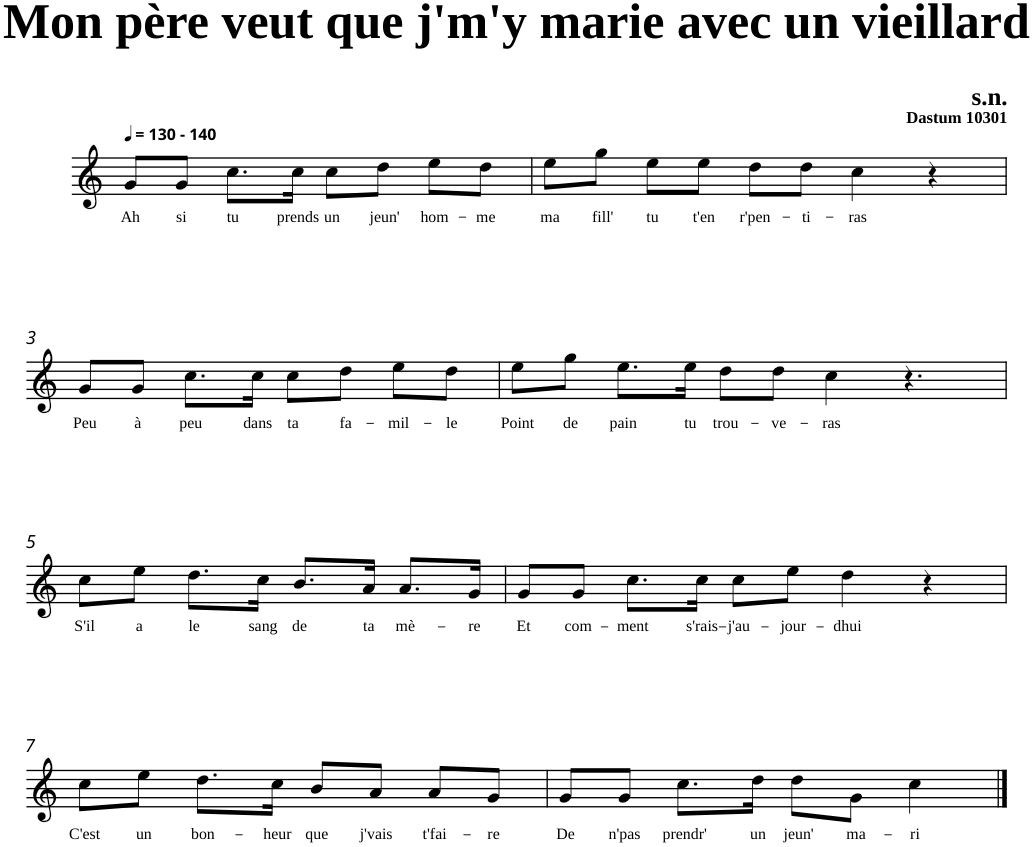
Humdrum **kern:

**kern	**text
*part1	*part1
*staff1	*staff1
*clefG2	*
*k[]	*
=1	=1
!LO:TX:a:B:t=- 140	!
!	!LO:LY:b
8g/L	Ah
!	!LO:LY:b
8g/J	si
!	!LO:LY:b
8.cc\L	tu
!	!LO:LY:b
16cc\Jk	prends
!	!LO:LY:b
8cc\L	un
!	!LO:LY:b
8dd\J	jeun'
!	!LO:LY:b
8ee\L	hom-
!	!LO:LY:b
8dd\J	-me
=2	=2
!	!LO:LY:b
8ee\L	ma
!	!LO:LY:b
8gg\J	fill'
!	!LO:LY:b
8ee\L	tu
!	!LO:LY:b
8ee\J	t'en
!	!LO:LY:b
8dd\L	r'pen-
!	!LO:LY:b
8dd\J	-ti-
!	!LO:LY:b
4cc\	-ras
4r	.
!!LO:LB:g=z
=3	=3
!	!LO:LY:b
8g/L	Peu
!	!LO:LY:b
8g/J	à
!	!LO:LY:b
8.cc\L	peu
!	!LO:LY:b
16cc\Jk	dans
!	!LO:LY:b
8cc\L	ta
!	!LO:LY:b
8dd\J	fa-
!	!LO:LY:b
8ee\L	-mil-
!	!LO:LY:b
8dd\J	-le
=4	=4
!	!LO:LY:b
8ee\L	Point
!	!LO:LY:b
8gg\J	de
!	!LO:LY:b
8.ee\L	pain
!	!LO:LY:b
16ee\Jk	tu
!	!LO:LY:b
8dd\L	trou-
!	!LO:LY:b
8dd\J	-ve-
!	!LO:LY:b
4cc\	-ras
4.r	.
!!LO:LB:g=z
=5	=5
!	!LO:LY:b
8cc\L	S'il
!	!LO:LY:b
8ee\J	a
!	!LO:LY:b
8.dd\L	le
!	!LO:LY:b
16cc\Jk	sang
!	!LO:LY:b
8.b/L	de
!	!LO:LY:b
16a/Jk	ta
!	!LO:LY:b
8.a/L	mè-
!	!LO:LY:b
16g/Jk	-re
=6	=6
!	!LO:LY:b
8g/L	Et
!	!LO:LY:b
8g/J	com-
!	!LO:LY:b
8.cc\L	-ment
!	!LO:LY:b
16cc\Jk	s'rais-
!	!LO:LY:b
8cc\L	-j'au-
!	!LO:LY:b
8ee\J	-jour-
!	!LO:LY:b
4dd\	-dhui
4r	.
!!LO:LB:g=z
=7	=7
!	!LO:LY:b
8cc\L	C'est
!	!LO:LY:b
8ee\J	un
!	!LO:LY:b
8.dd\L	bon-
!	!LO:LY:b
16cc\Jk	-heur
!	!LO:LY:b
8b/L	que
!	!LO:LY:b
8a/J	j'vais
!	!LO:LY:b
8a/L	t'fai-
!	!LO:LY:b
8g/J	-re
=8	=8
!	!LO:LY:b
8g/L	De
!	!LO:LY:b
8g/J	n'pas
!	!LO:LY:b
8.cc\L	prendr'
!	!LO:LY:b
16dd\Jk	un
!	!LO:LY:b
8dd\L	jeun'
!	!LO:LY:b
8g\J	ma-
!	!LO:LY:b
4cc\	-ri
==	==
*-	*-
